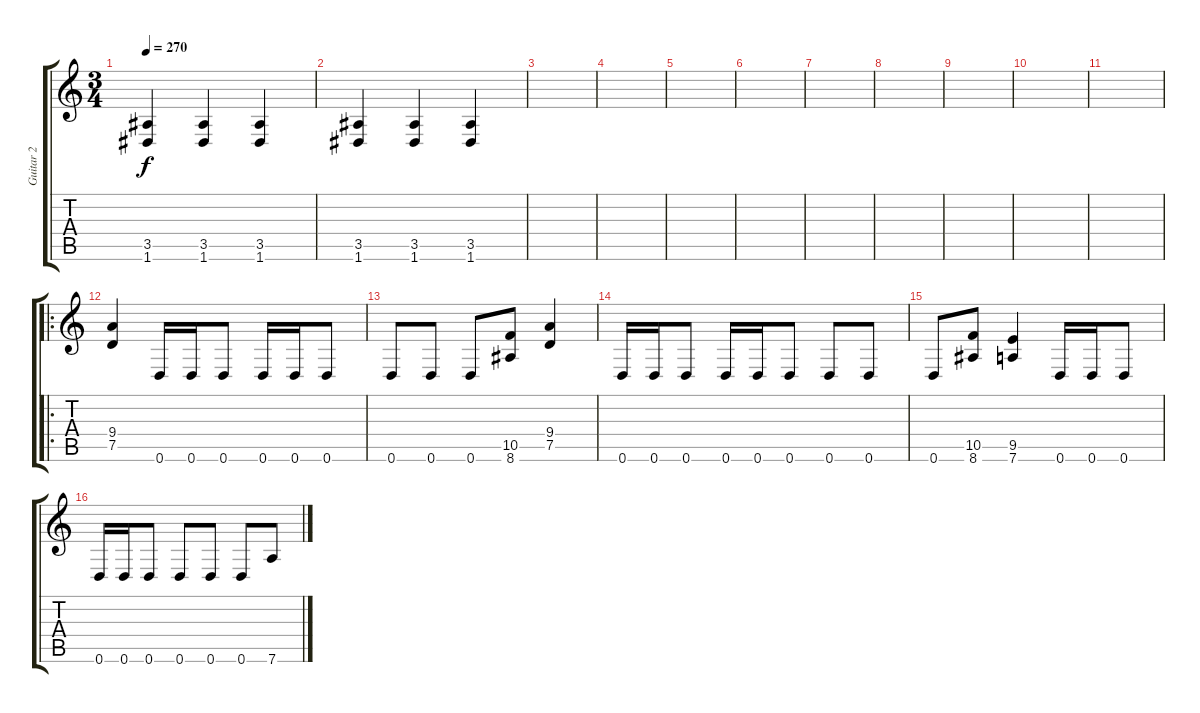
\track ("Guitar 2" "Guitar 2") {instrument distortionguitar}
\staff {score tabs}
\tuning (D4 A3 F3 C3 G2 D2) {hide}
\ts (3 4)
\tempo 270
\clef g2
\ks c
(3.5 1.6).4{dy f} (3.5 1.6).4 (3.5 1.6).4 |
(3.5 1.6).4 (3.5 1.6).4 (3.5 1.6).4 |
|
|
|
|
|
|
|
|
|
\ro
(9.4 7.5).4 0.6.16 0.6.16 0.6.8 0.6.16 0.6.16 0.6.8 |
0.6.8 0.6.8 0.6.8 (10.5 8.6).8 (9.4 7.5).4 |
0.6.16 0.6.16 0.6.8 0.6.16 0.6.16 0.6.8 0.6.8 0.6.8 |
0.6.8 (10.5 8.6).8 (9.5 7.6).4 0.6.16 0.6.16 0.6.8 |
0.6.16 0.6.16 0.6.8 0.6.8 0.6.8 0.6.8 7.6.8
